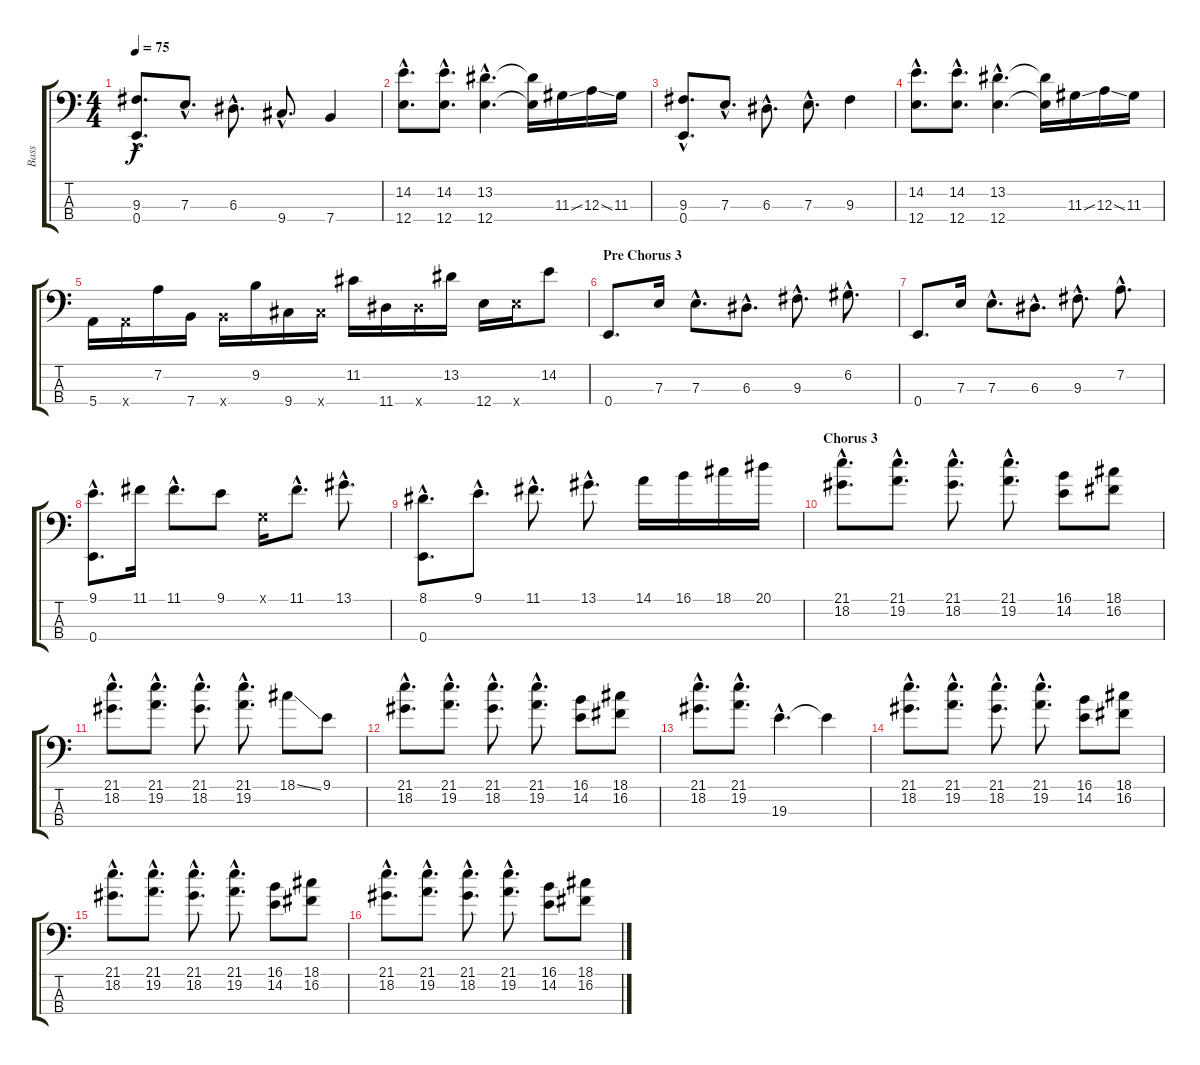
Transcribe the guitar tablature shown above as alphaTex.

\track ("Bass" "Bass") {instrument fretlessbass}
\staff {score tabs}
\tuning (G2 D2 A1 E1) {hide}
\ts (4 4)
\tempo 75
\clef f4
\ks c
(9.3{hac} 0.4).8{d dy f} 7.3{hac}.8{d} 6.3{hac}.8{d} 9.4{hac}.8{d} 7.4.4 |
(14.2{hac} 12.4{hac}).8{d volume 16 instrument fretlessbass} (14.2{hac} 12.4{hac}).8{d} (13.2{hac} 12.4{hac}).4{d} (13.2{t} 12.4{t}).16 11.3{ss}.16 12.3{ss}.16 11.3.16 |
(9.3{hac} 0.4).8{d} 7.3{hac}.8{d} 6.3{hac}.8{d} 7.3{hac}.8{d} 9.3.4 |
(14.2{hac} 12.4{hac}).8{d volume 16 instrument fretlessbass} (14.2{hac} 12.4{hac}).8{d} (13.2{hac} 12.4{hac}).4{d} (13.2{t} 12.4{t}).16 11.3{ss}.16 12.3{ss}.16 11.3.16 |
5.4.16{instrument slapbass2} 5.4{x}.16 7.2.16 7.4.16 7.4{x}.16 9.2.16 9.4.16 9.4{x}.16 11.2.16 11.4.16 11.4{x}.16 13.2.16 12.4.16 12.4{x}.16 14.2.8 |
\section ("" "Pre Chorus 3")
0.4.8{d instrument fretlessbass} 7.3.16 7.3{hac}.8{d} 6.3{hac}.8{d} 9.3{hac}.8{d} 6.2{hac}.8{d} |
0.4.8{d} 7.3.16 7.3{hac}.8{d} 6.3{hac}.8{d} 9.3{hac}.8{d} 7.2{hac}.8{d} |
(9.1{hac} 0.4).8{d} 11.1.16 11.1{hac}.8{d} 9.1.8 0.1{x}.16 11.1{hac}.8{d} 13.1{hac}.8{d} |
(8.1{hac} 0.4).8{d} 9.1{hac}.8{d} 11.1{hac}.8{d} 13.1{hac}.8{d} 14.1.16 16.1.16 18.1.16 20.1.16 |
\section ("" "Chorus 3")
(21.1{hac} 18.2{hac}).8{d} (21.1{hac} 19.2{hac}).8{d} (21.1{hac} 18.2{hac}).8{d} (21.1{hac} 19.2{hac}).8{d} (16.1 14.2).8 (18.1 16.2).8 |
(21.1{hac} 18.2{hac}).8{d} (21.1{hac} 19.2{hac}).8{d} (21.1{hac} 18.2{hac}).8{d} (21.1{hac} 19.2{hac}).8{d} 18.1{ss}.8 9.1.8 |
(21.1{hac} 18.2{hac}).8{d} (21.1{hac} 19.2{hac}).8{d} (21.1{hac} 18.2{hac}).8{d} (21.1{hac} 19.2{hac}).8{d} (16.1 14.2).8 (18.1 16.2).8 |
(21.1{hac} 18.2{hac}).8{d} (21.1{hac} 19.2{hac}).8{d} 19.3{hac}.4{d} 19.3{t}.4 |
(21.1{hac} 18.2{hac}).8{d} (21.1{hac} 19.2{hac}).8{d} (21.1{hac} 18.2{hac}).8{d} (21.1{hac} 19.2{hac}).8{d} (16.1 14.2).8 (18.1 16.2).8 |
(21.1{hac} 18.2{hac}).8{d} (21.1{hac} 19.2{hac}).8{d} (21.1{hac} 18.2{hac}).8{d} (21.1{hac} 19.2{hac}).8{d} (16.1 14.2).8 (18.1 16.2).8 |
(21.1{hac} 18.2{hac}).8{d} (21.1{hac} 19.2{hac}).8{d} (21.1{hac} 18.2{hac}).8{d} (21.1{hac} 19.2{hac}).8{d} (16.1 14.2).8 (18.1 16.2).8
